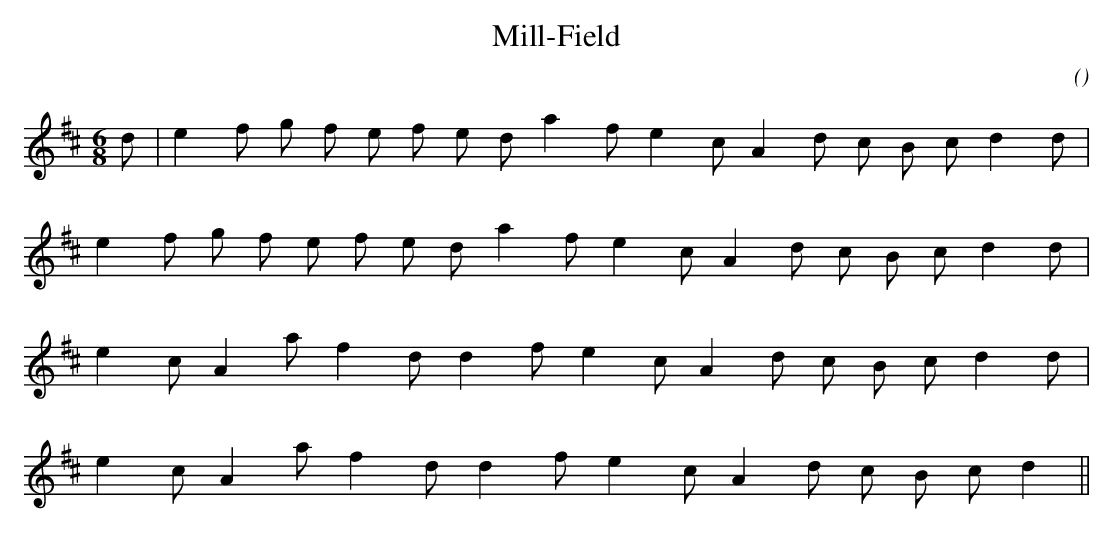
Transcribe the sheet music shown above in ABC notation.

X:1
T: Mill-Field
C:
O:
M:6/8
K:D
K:D
M:6/8
L:1/16
d2 |e4 f2 g2 f2 e2 f2 e2 d2 a4 f2 e4 c2 A4 d2 c2 B2 c2 d4 d2 |
e4 f2 g2 f2 e2 f2 e2 d2 a4 f2 e4 c2 A4 d2 c2 B2 c2 d4 d2 |
e4 c2 A4 a2 f4 d2 d4 f2 e4 c2 A4 d2 c2 B2 c2 d4 d2 |
e4 c2 A4 a2 f4 d2 d4 f2 e4 c2 A4 d2 c2 B2 c2 d4 ||
